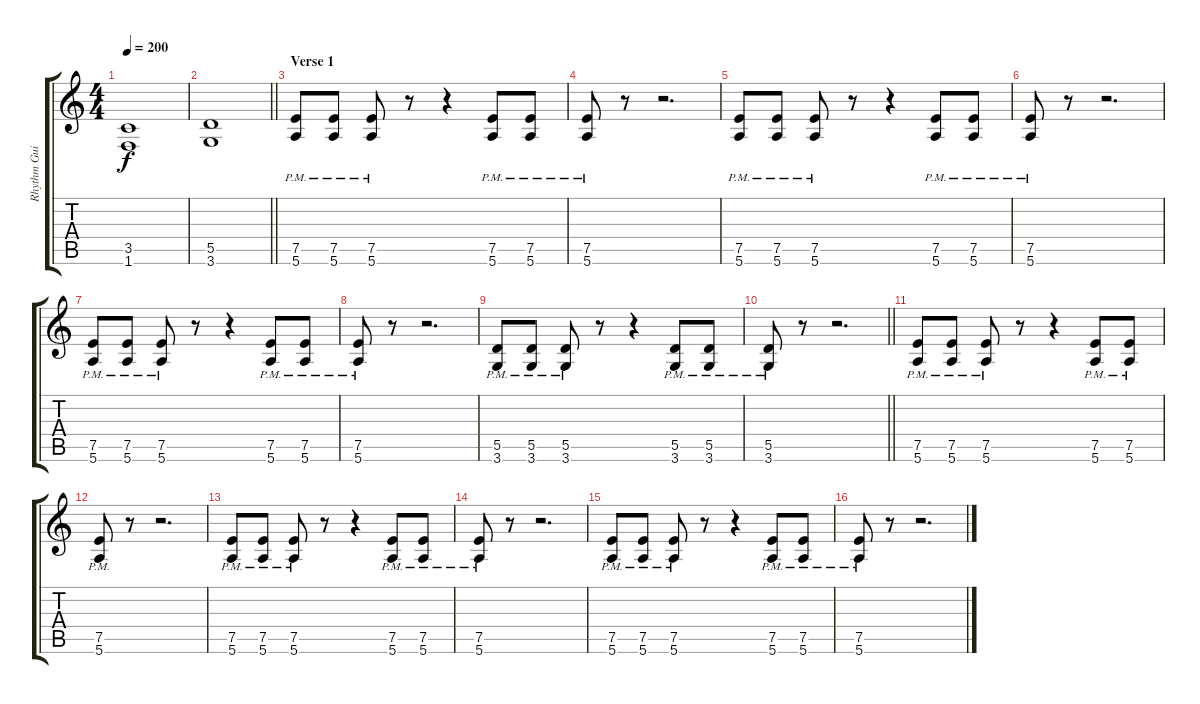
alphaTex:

\track ("Rhythm Guitar 1: Juha-Pekka Alanen" "Rhythm Gui") {instrument distortionguitar}
\staff {score tabs}
\tuning (E4 B3 G3 D3 A2 E2) {hide}
\ts (4 4)
\tempo 200
\clef g2
\ks aminor
(3.5 1.6).1{dy f} |
\barLineRight lightlight
(5.5 3.6).1 |
\section ("" "Verse 1")
(7.5{pm} 5.6{pm}).8 (7.5{pm} 5.6{pm}).8 (7.5{pm} 5.6{pm}).8 r.8 r.4 (7.5{pm} 5.6{pm}).8 (7.5{pm} 5.6{pm}).8 |
(7.5{pm} 5.6{pm}).8 r.8 r.2{d} |
(7.5{pm} 5.6{pm}).8 (7.5{pm} 5.6{pm}).8 (7.5{pm} 5.6{pm}).8 r.8 r.4 (7.5{pm} 5.6{pm}).8 (7.5{pm} 5.6{pm}).8 |
(7.5{pm} 5.6{pm}).8 r.8 r.2{d} |
(7.5{pm} 5.6{pm}).8 (7.5{pm} 5.6{pm}).8 (7.5{pm} 5.6{pm}).8 r.8 r.4 (7.5{pm} 5.6{pm}).8 (7.5{pm} 5.6{pm}).8 |
(7.5{pm} 5.6{pm}).8 r.8 r.2{d} |
(5.5{pm} 3.6{pm}).8 (5.5{pm} 3.6{pm}).8 (5.5{pm} 3.6{pm}).8 r.8 r.4 (5.5{pm} 3.6{pm}).8 (5.5{pm} 3.6{pm}).8 |
\barLineRight lightlight
(5.5{pm} 3.6{pm}).8 r.8 r.2{d} |
(7.5{pm} 5.6{pm}).8 (7.5{pm} 5.6{pm}).8 (7.5{pm} 5.6{pm}).8 r.8 r.4 (7.5{pm} 5.6{pm}).8 (7.5{pm} 5.6{pm}).8 |
(7.5{pm} 5.6{pm}).8 r.8 r.2{d} |
(7.5{pm} 5.6{pm}).8 (7.5{pm} 5.6{pm}).8 (7.5{pm} 5.6{pm}).8 r.8 r.4 (7.5{pm} 5.6{pm}).8 (7.5{pm} 5.6{pm}).8 |
(7.5{pm} 5.6{pm}).8 r.8 r.2{d} |
(7.5{pm} 5.6{pm}).8 (7.5{pm} 5.6{pm}).8 (7.5{pm} 5.6{pm}).8 r.8 r.4 (7.5{pm} 5.6{pm}).8 (7.5{pm} 5.6{pm}).8 |
(7.5{pm} 5.6{pm}).8 r.8 r.2{d}
